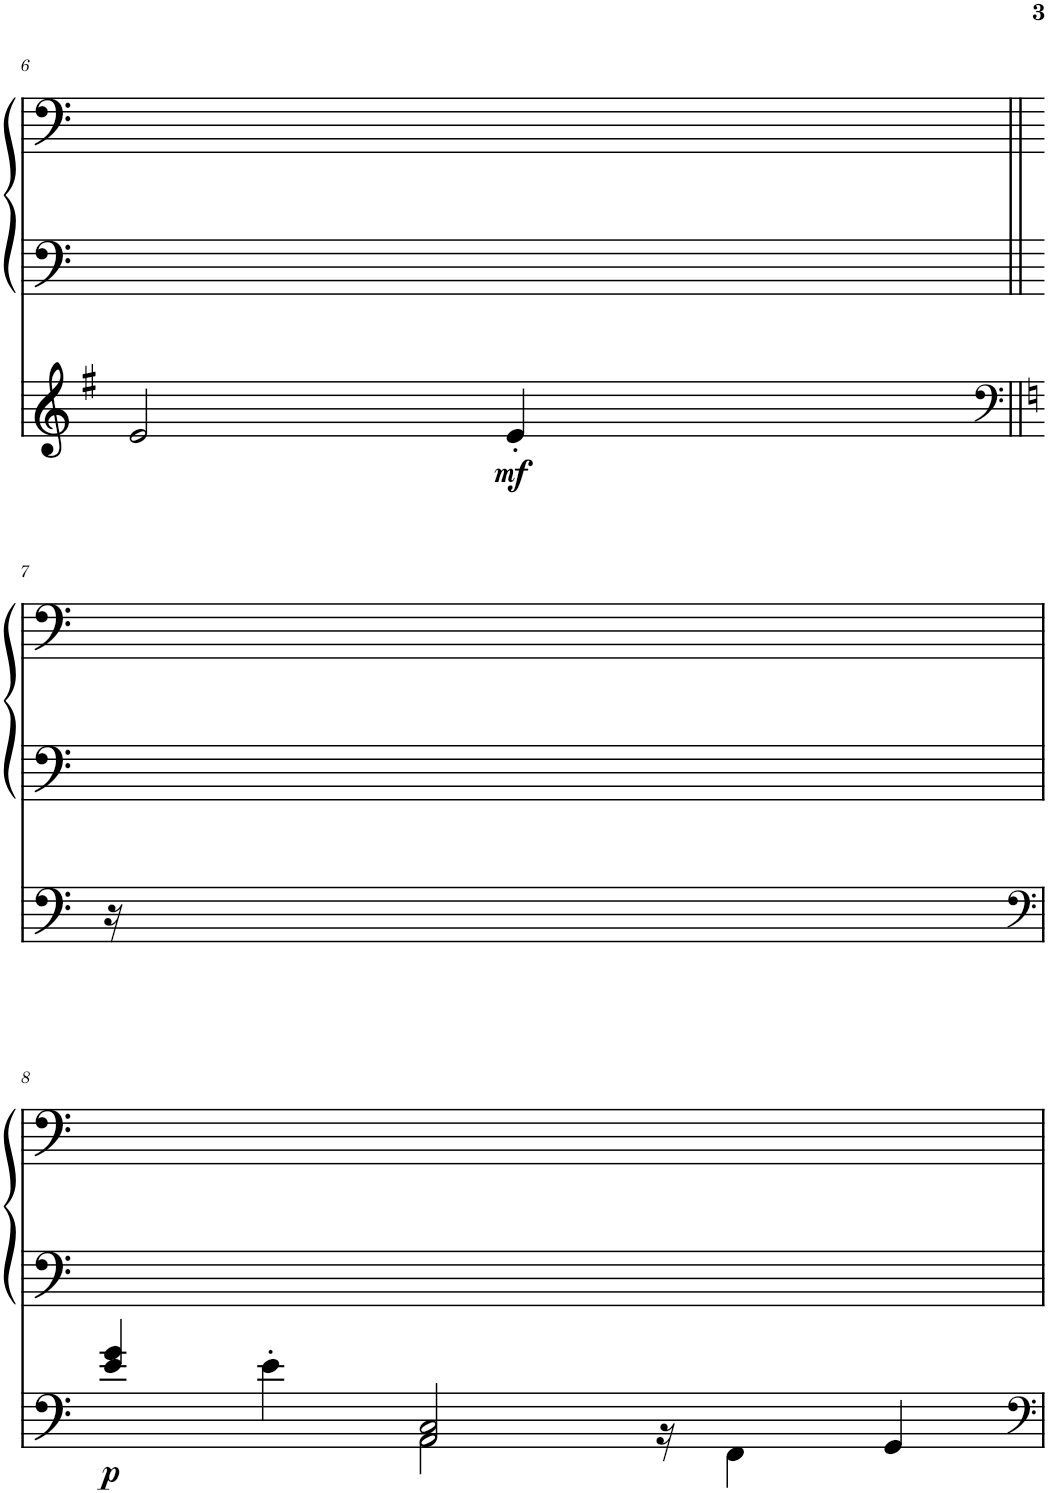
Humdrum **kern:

**kern	**dynam	**kern	**kern
*part2	*part2	*part1	*part1
*staff3	*staff3	*staff2	*staff1
*I"Voice	*	*I"Piano	*
*I'V	*	*I'Pno	*
!!LO:PB:g=z
*clefG2	*	*clefF4	*clefF4
*k[f#]	*	*k[]	*k[]
*M2/2	*	*	*
*met(c|)	*	*	*
=6	=6	=6	=6
2e/	.	1ryy	1ryy
!	!LO:DY:b	!	!
4e'/	mf	.	.
4ryy	.	.	.
!!LO:LB:g=z
=7||	=7||	=7||	=7||
*clefF4	*	*	*
*k[]	*	*	*
16r	.	1ryy	1ryy
2...ryy	.	.	.
!!LO:LB:g=z
=8	=8	=8	=8
*clefF4	*	*	*
*^	*	*	*
!	!	!LO:DY:b	!	!
4e/ 4g/	2ryy	p	1ryy	1ryy
4e'\	.	.	.	.
2AA\	2AA/ 2C/	.	.	.
2ryy	16r	.	2ryy	2ryy
.	4FF\	.	.	.
.	4GG/	.	.	.
16ryy	.	.	16ryy	16ryy
*v	*v	*	*	*
=	=	=	=
*-	*-	*-	*-
